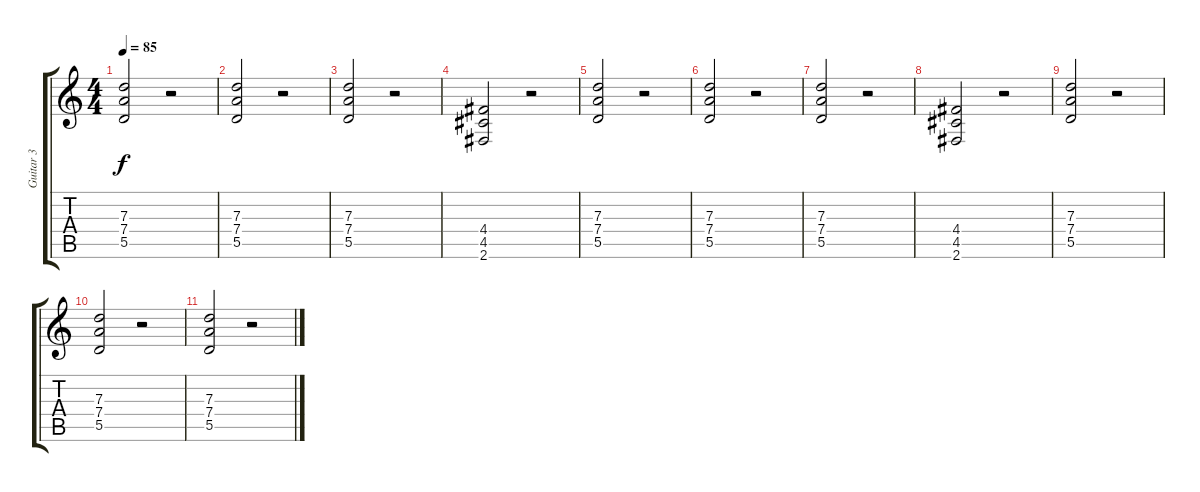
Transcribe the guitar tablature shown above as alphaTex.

\track ("Guitar 3" "Guitar 3") {instrument distortionguitar}
\staff {score tabs}
\tuning (E4 B3 G3 D3 A2 E2) {hide}
\ts (4 4)
\tempo 85
\clef g2
\ks c
(7.3 7.4 5.5).2{dy f} r.2 |
(7.3 7.4 5.5).2 r.2 |
(7.3 7.4 5.5).2 r.2 |
(4.4 4.5 2.6).2 r.2 |
(7.3 7.4 5.5).2 r.2 |
(7.3 7.4 5.5).2 r.2 |
(7.3 7.4 5.5).2 r.2 |
(4.4 4.5 2.6).2 r.2 |
(7.3 7.4 5.5).2 r.2 |
(7.3 7.4 5.5).2 r.2 |
(7.3 7.4 5.5).2 r.2
